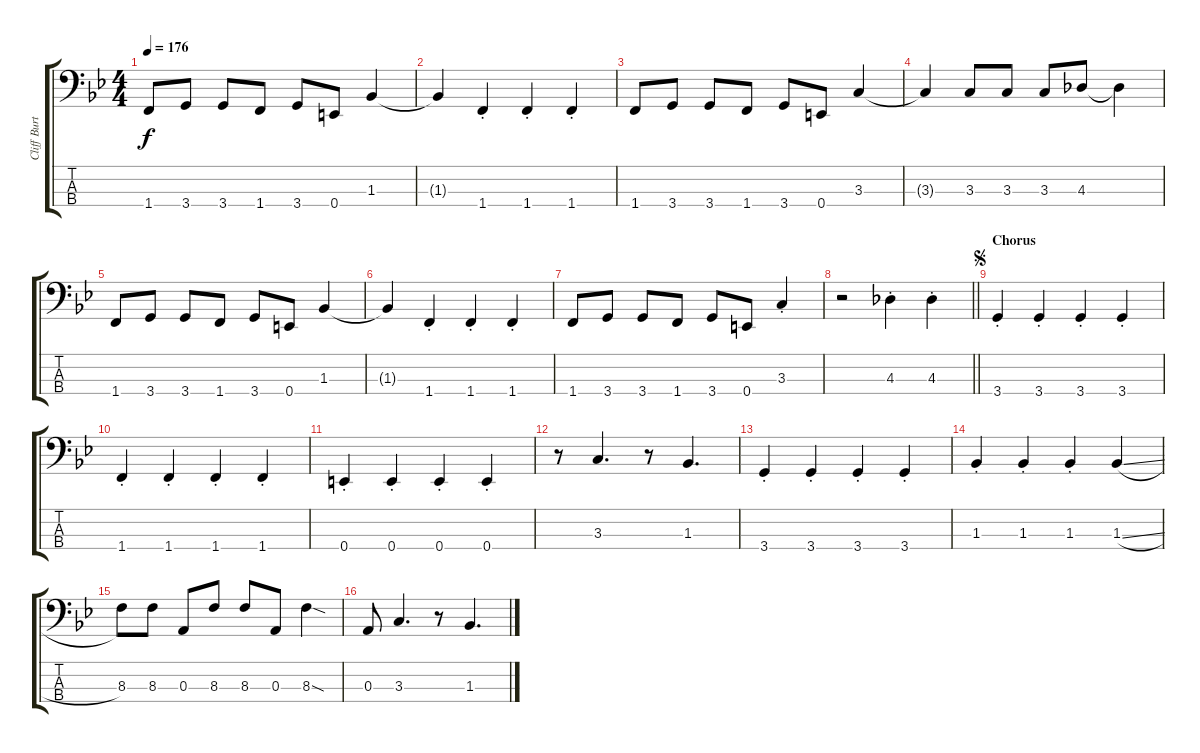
\track ("Cliff Burton" "Cliff Burt") {instrument electricbassfinger}
\staff {score tabs}
\tuning (G2 D2 A1 E1) {hide}
\ts (4 4)
\tempo 176
\clef f4
\ks bb
1.4.8{dy f} 3.4.8 3.4.8 1.4.8 3.4.8 0.4.8 1.3.4 |
1.3{t}.4 1.4{st}.4 1.4{st}.4 1.4{st}.4 |
1.4.8 3.4.8 3.4.8 1.4.8 3.4.8 0.4.8 3.3.4 |
3.3{t}.4 3.3.8 3.3.8 3.3.8 4.3.8 4.3{t}.4 |
1.4.8 3.4.8 3.4.8 1.4.8 3.4.8 0.4.8 1.3.4 |
1.3{t}.4 1.4{st}.4 1.4{st}.4 1.4{st}.4 |
1.4.8 3.4.8 3.4.8 1.4.8 3.4.8 0.4.8 3.3{st}.4 |
\barLineRight lightlight
r.2 4.3{st}.4 4.3{st}.4 |
\section ("" "Chorus")
\jump segno
3.4{st}.4 3.4{st}.4 3.4{st}.4 3.4{st}.4 |
1.4{st}.4 1.4{st}.4 1.4{st}.4 1.4{st}.4 |
0.4{st}.4 0.4{st}.4 0.4{st}.4 0.4{st}.4 |
r.8 3.3.4{d} r.8 1.3.4{d} |
3.4{st}.4 3.4{st}.4 3.4{st}.4 3.4{st}.4 |
1.3{st}.4 1.3{st}.4 1.3{st}.4 1.3{sl}.4 |
8.3.8 8.3.8 0.3.8 8.3.8 8.3.8 0.3.8 8.3{sod}.4 |
0.3.8 3.3.4{d} r.8 1.3.4{d}
